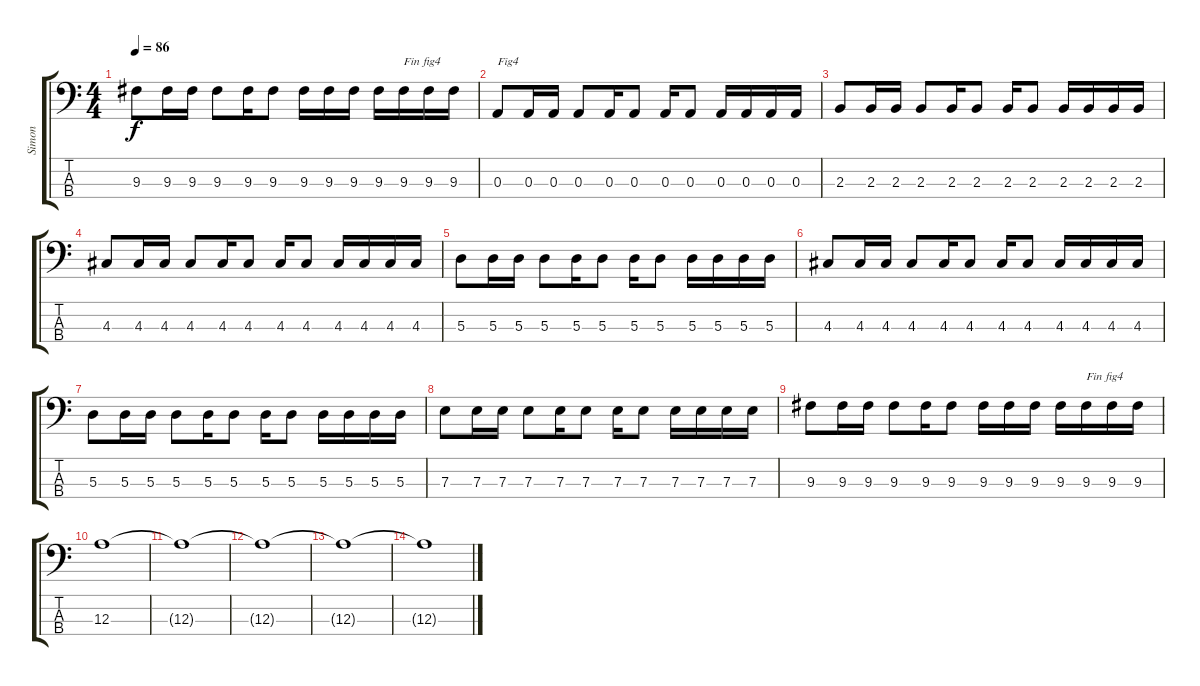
\track ("Simon" "Simon") {instrument electricbasspick}
\staff {score tabs}
\tuning (G2 D2 A1 E1) {hide}
\ts (4 4)
\tempo 86
\clef f4
\ks c
9.3.8{dy f} 9.3.16 9.3.16 9.3.8 9.3.16 9.3.8 9.3.16 9.3.16 9.3.16 9.3.16 9.3.16{txt "Fin fig4"} 9.3.16 9.3.16 |
0.3.8{txt "Fig4"} 0.3.16 0.3.16 0.3.8 0.3.16 0.3.8 0.3.16 0.3.8 0.3.16 0.3.16 0.3.16 0.3.16 |
2.3.8 2.3.16 2.3.16 2.3.8 2.3.16 2.3.8 2.3.16 2.3.8 2.3.16 2.3.16 2.3.16 2.3.16 |
4.3.8 4.3.16 4.3.16 4.3.8 4.3.16 4.3.8 4.3.16 4.3.8 4.3.16 4.3.16 4.3.16 4.3.16 |
5.3.8 5.3.16 5.3.16 5.3.8 5.3.16 5.3.8 5.3.16 5.3.8 5.3.16 5.3.16 5.3.16 5.3.16 |
4.3.8 4.3.16 4.3.16 4.3.8 4.3.16 4.3.8 4.3.16 4.3.8 4.3.16 4.3.16 4.3.16 4.3.16 |
5.3.8 5.3.16 5.3.16 5.3.8 5.3.16 5.3.8 5.3.16 5.3.8 5.3.16 5.3.16 5.3.16 5.3.16 |
7.3.8 7.3.16 7.3.16 7.3.8 7.3.16 7.3.8 7.3.16 7.3.8 7.3.16 7.3.16 7.3.16 7.3.16 |
9.3.8 9.3.16 9.3.16 9.3.8 9.3.16 9.3.8 9.3.16 9.3.16 9.3.16 9.3.16 9.3.16{txt "Fin fig4"} 9.3.16 9.3.16 |
12.3.1 |
12.3{t}.1 |
12.3{t}.1 |
12.3{t}.1 |
12.3{t}.1
